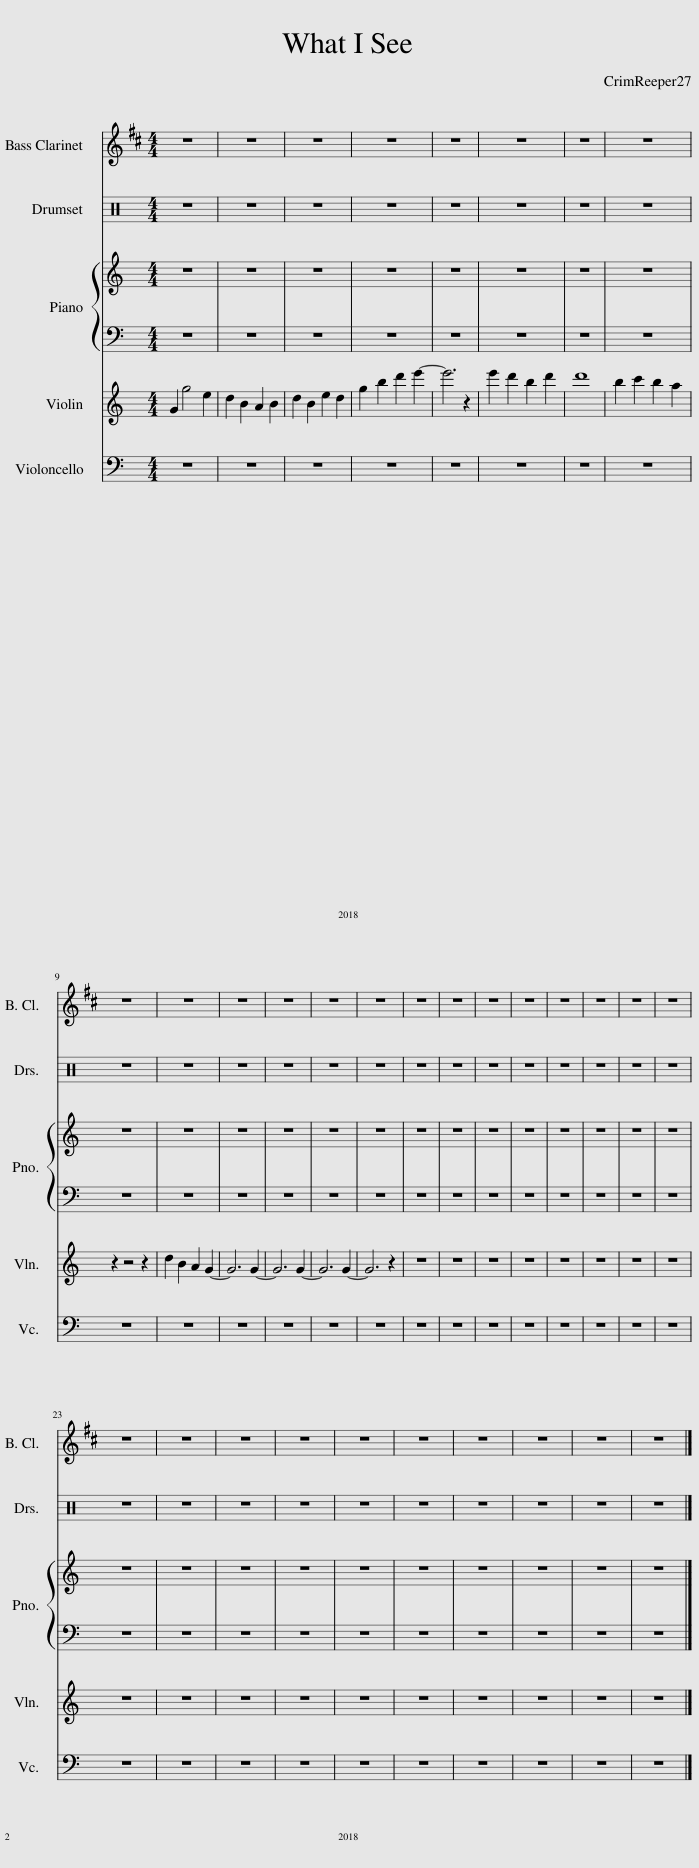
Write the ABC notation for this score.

X:1
L:1/8
M:4/4
I:linebreak $
K:C
V:1 treble
V:1
 G2 g4 e2 | d2 B2 A2 B2 | d2 B2 e2 d2 | g2 b2 d'2 e'2- | e'6 z2 | %5
 e'2 d'2 b2 d'2 | d'8 | b2 c'2 b2 a2 |$ z2 z4 z2 | d2 B2 A2 G2- | %10
 G6 G2- | G6 G2- | G6 G2- | G6 z2 | z8 | %15
 z8 | z8 | z8 | z8 | z8 | %20
 z8 | z8 |$ z8 | z8 | z8 | %25
 z8 | z8 | z8 | z8 | z8 | %30
 z8 | z8 |] %32
